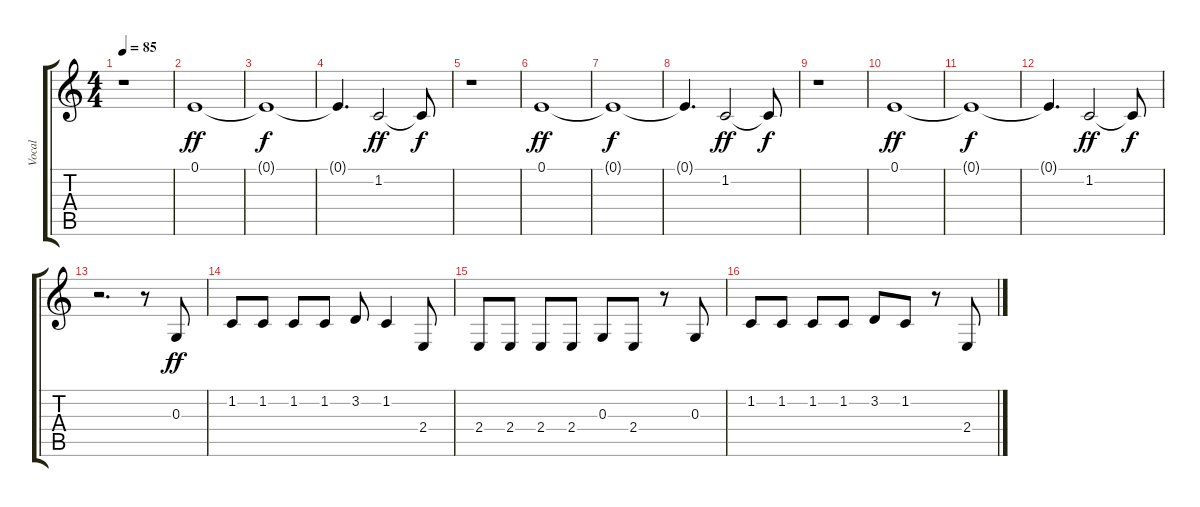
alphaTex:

\track ("Vocal" "Vocal") {instrument pad1newage}
\staff {score tabs}
\tuning (E4 B3 G3 D3 A2 E2) {hide}
\ts (4 4)
\tempo 85
\clef g2
\ks c
r.1{dy f} |
0.1.1{dy ff} |
0.1{t}.1{dy f} |
0.1{t}.4{d} 1.2.2{dy ff} 1.2{t}.8{dy f} |
r.1 |
0.1.1{dy ff} |
0.1{t}.1{dy f} |
0.1{t}.4{d} 1.2.2{dy ff} 1.2{t}.8{dy f} |
r.1 |
0.1.1{dy ff} |
0.1{t}.1{dy f} |
0.1{t}.4{d} 1.2.2{dy ff} 1.2{t}.8{dy f} |
r.2{d} r.8 0.3.8{dy ff} |
1.2.8 1.2.8 1.2.8 1.2.8 3.2.8 1.2.4 2.4.8 |
2.4.8 2.4.8 2.4.8 2.4.8 0.3.8 2.4.8 r.8 0.3.8 |
1.2.8 1.2.8 1.2.8 1.2.8 3.2.8 1.2.8 r.8 2.4.8
